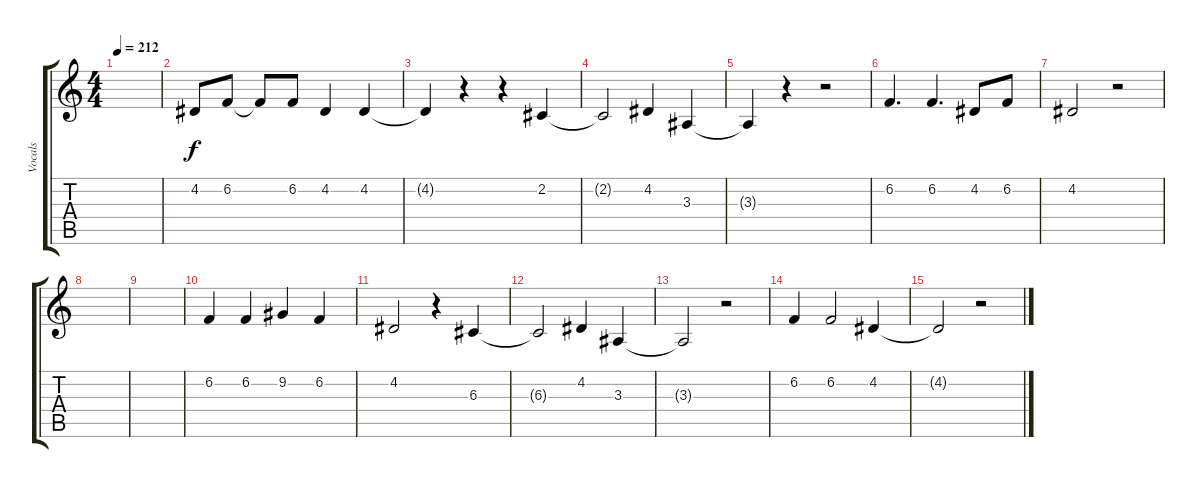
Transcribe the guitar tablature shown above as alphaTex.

\track ("Vocals" "Vocals") {instrument clarinet}
\staff {score tabs}
\tuning (E4 B3 G3 D3 A2 E2) {hide}
\ts (4 4)
\tempo 212
\clef g2
\ks c
|
4.2.8{volume 16} 6.2.8 6.2{t}.8 6.2.8 4.2.4 4.2.4 |
4.2{t}.4 r.4 r.4 2.2.4 |
2.2{t}.2 4.2.4 3.3.4 |
3.3{t}.4 r.4 r.2 |
6.2.4{d} 6.2.4{d} 4.2.8 6.2.8 |
4.2.2 r.2 |
|
|
6.2.4 6.2.4 9.2.4 6.2.4 |
4.2.2 r.4 6.3.4 |
6.3{t}.2 4.2.4 3.3.4 |
3.3{t}.2 r.2 |
6.2.4 6.2.2 4.2.4 |
4.2{t}.2 r.2
